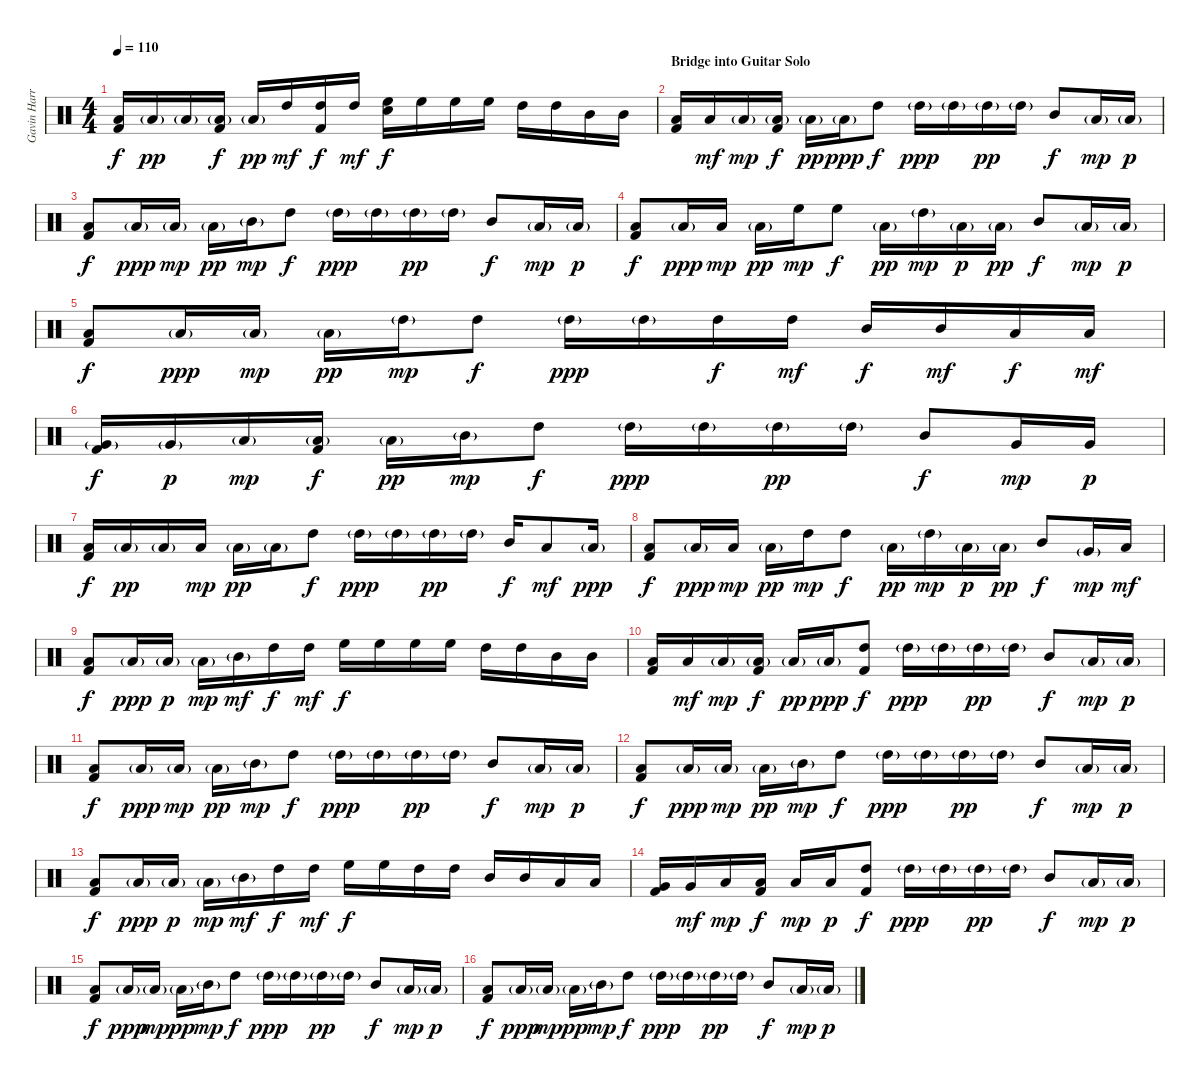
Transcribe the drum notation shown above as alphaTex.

\track ("Gavin Harrison - Drums" "Gavin Harr") {instrument percussion}
\staff {score}
\articulation defaults
\ts (4 4)
\tempo 110
\clef neutral
\ks c
("Low Floor Tom (hit)" "Kick (hit) 2").16{dy f} "Low Floor Tom (hit)"{g}.16{dy pp} "Low Floor Tom (hit)"{g}.16 ("Low Tom (hit)"{g} "Kick (hit) 2").16{dy f} "Low Tom (hit)"{g}.16{dy pp} "High Tom (hit)".16{dy mf} ("High Tom (hit)" "Kick (hit) 2").16{dy f} "High Tom (hit)".16{dy mf} ("High Floor Tom (hit)" "Electric Snare (hit)").16{dy f} "High Floor Tom (hit)".16 "High Floor Tom (hit)".16 "High Floor Tom (hit)".16 "High Tom (hit)".16 "High Tom (hit)".16 "Mid Tom (hit)".16 "Mid Tom (hit)".16 |
\section ("" "Bridge into Guitar Solo")
("Low Tom (hit)" "Kick (hit) 2").16 "Low Tom (hit)".16{dy mf} "Low Floor Tom (hit)"{g}.16{dy mp} ("Low Floor Tom (hit)"{g} "Kick (hit) 2").16{dy f} "Low Floor Tom (hit)"{g}.16{dy pp} "Low Floor Tom (hit)"{g}.16{dy ppp} "High Tom (hit)".8{dy f} "High Tom (hit)"{g}.16{dy ppp} "High Tom (hit)"{g}.16 "High Tom (hit)"{g}.16{dy pp} "High Tom (hit)"{g}.16 "Mid Tom (hit)".8{dy f} "Low Tom (hit)"{g}.16{dy mp} "Low Tom (hit)"{g}.16{dy p} |
("Low Floor Tom (hit)" "Kick (hit) 2").8{dy f} "Low Floor Tom (hit)"{g}.16{dy ppp} "Low Tom (hit)"{g}.16{dy mp} "Low Tom (hit)"{g}.16{dy pp} "Mid Tom (hit)"{g}.16{dy mp} "High Tom (hit)".8{dy f} "High Tom (hit)"{g}.16{dy ppp} "High Tom (hit)"{g}.16 "High Tom (hit)"{g}.16{dy pp} "High Tom (hit)"{g}.16 "Mid Tom (hit)".8{dy f} "Low Tom (hit)"{g}.16{dy mp} "Low Tom (hit)"{g}.16{dy p} |
("Low Floor Tom (hit)" "Kick (hit) 2").8{dy f} "Low Floor Tom (hit)"{g}.16{dy ppp} "Low Tom (hit)".16{dy mp} "Low Tom (hit)"{g}.16{dy pp} "High Floor Tom (hit)".16{dy mp} "High Floor Tom (hit)".8{dy f} "Low Tom (hit)"{g}.16{dy pp} "High Tom (hit)"{g}.16{dy mp} "Low Tom (hit)"{g}.16{dy p} "Low Tom (hit)"{g}.16{dy pp} "Mid Tom (hit)".8{dy f} "Low Tom (hit)"{g}.16{dy mp} "Low Tom (hit)"{g}.16{dy p} |
("Low Floor Tom (hit)" "Kick (hit) 2").8{dy f} "Low Floor Tom (hit)"{g}.16{dy ppp} "Low Tom (hit)"{g}.16{dy mp} "Low Tom (hit)"{g}.16{dy pp} "High Tom (hit)"{g}.16{dy mp} "High Tom (hit)".8{dy f} "High Tom (hit)"{g}.16{dy ppp} "High Tom (hit)"{g}.16 "High Tom (hit)".16{dy f} "High Tom (hit)".16{dy mf} "Mid Tom (hit)".16{dy f} "Mid Tom (hit)".16{dy mf} "Low Tom (hit)".16{dy f} "Low Tom (hit)".16{dy mf} |
("Very Low Tom (hit)"{g} "Kick (hit) 2").16{dy f} "Very Low Tom (hit)"{g}.16{dy p} "Low Floor Tom (hit)"{g}.16{dy mp} ("Low Floor Tom (hit)"{g} "Kick (hit) 2").16{dy f} "Low Floor Tom (hit)"{g}.16{dy pp} "Mid Tom (hit)"{g}.16{dy mp} "High Tom (hit)".8{dy f} "High Tom (hit)"{g}.16{dy ppp} "High Tom (hit)"{g}.16 "High Tom (hit)"{g}.16{dy pp} "High Tom (hit)"{g}.16 "Mid Tom (hit)".8{dy f} "Very Low Tom (hit)".16{dy mp} "Very Low Tom (hit)".16{dy p} |
("Low Floor Tom (hit)" "Kick (hit) 2").16{dy f} "Low Floor Tom (hit)"{g}.16{dy pp} "Low Floor Tom (hit)"{g}.16 "Low Tom (hit)".16{dy mp} "Low Tom (hit)"{g}.16{dy pp} "Low Tom (hit)"{g}.16 "High Tom (hit)".8{dy f} "High Tom (hit)"{g}.16{dy ppp} "High Tom (hit)"{g}.16 "High Tom (hit)"{g}.16{dy pp} "High Tom (hit)"{g}.16 "Mid Tom (hit)".16{dy f} "Low Floor Tom (hit)".8{dy mf} "Low Floor Tom (hit)"{g}.16{dy ppp} |
("Low Floor Tom (hit)" "Kick (hit) 2").8{dy f} "Low Floor Tom (hit)"{g}.16{dy ppp} "Low Tom (hit)".16{dy mp} "Low Tom (hit)"{g}.16{dy pp} "High Tom (hit)".16{dy mp} "High Tom (hit)".8{dy f} "Low Tom (hit)"{g}.16{dy pp} "High Tom (hit)"{g}.16{dy mp} "Low Tom (hit)"{g}.16{dy p} "Low Tom (hit)"{g}.16{dy pp} "Mid Tom (hit)".8{dy f} "Very Low Tom (hit)"{g}.16{dy mp} "Low Tom (hit)".16{dy mf} |
("Low Floor Tom (hit)" "Kick (hit) 2").8{dy f} "Low Floor Tom (hit)"{g}.16{dy ppp} "Low Tom (hit)"{g}.16{dy p} "Low Tom (hit)"{g}.16{dy mp} "Mid Tom (hit)"{g}.16{dy mf} "High Tom (hit)".16{dy f} "High Tom (hit)".16{dy mf} "High Floor Tom (hit)".16{dy f} "High Floor Tom (hit)".16 "High Floor Tom (hit)".16 "High Floor Tom (hit)".16 "High Tom (hit)".16 "High Tom (hit)".16 "Mid Tom (hit)".16 "Mid Tom (hit)".16 |
("Low Tom (hit)" "Kick (hit) 2").16 "Low Tom (hit)".16{dy mf} "Low Floor Tom (hit)"{g}.16{dy mp} ("Low Floor Tom (hit)"{g} "Kick (hit) 2").16{dy f} "Low Floor Tom (hit)"{g}.16{dy pp} "Low Floor Tom (hit)"{g}.16{dy ppp} ("High Tom (hit)" "Kick (hit) 2").8{dy f} "High Tom (hit)"{g}.16{dy ppp} "High Tom (hit)"{g}.16 "High Tom (hit)"{g}.16{dy pp} "High Tom (hit)"{g}.16 "Mid Tom (hit)".8{dy f} "Low Tom (hit)"{g}.16{dy mp} "Low Tom (hit)"{g}.16{dy p} |
("Low Floor Tom (hit)" "Kick (hit) 2").8{dy f} "Low Floor Tom (hit)"{g}.16{dy ppp} "Low Tom (hit)"{g}.16{dy mp} "Low Tom (hit)"{g}.16{dy pp} "Mid Tom (hit)"{g}.16{dy mp} "High Tom (hit)".8{dy f} "High Tom (hit)"{g}.16{dy ppp} "High Tom (hit)"{g}.16 "High Tom (hit)"{g}.16{dy pp} "High Tom (hit)"{g}.16 "Mid Tom (hit)".8{dy f} "Low Tom (hit)"{g}.16{dy mp} "Low Tom (hit)"{g}.16{dy p} |
("Low Floor Tom (hit)" "Kick (hit) 2").8{dy f} "Low Floor Tom (hit)"{g}.16{dy ppp} "Low Tom (hit)"{g}.16{dy mp} "Low Tom (hit)"{g}.16{dy pp} "Mid Tom (hit)"{g}.16{dy mp} "High Tom (hit)".8{dy f} "High Tom (hit)"{g}.16{dy ppp} "High Tom (hit)"{g}.16 "High Tom (hit)"{g}.16{dy pp} "High Tom (hit)"{g}.16 "Mid Tom (hit)".8{dy f} "Low Tom (hit)"{g}.16{dy mp} "Low Tom (hit)"{g}.16{dy p} |
("Low Floor Tom (hit)" "Kick (hit) 2").8{dy f} "Low Floor Tom (hit)"{g}.16{dy ppp} "Low Tom (hit)"{g}.16{dy p} "Low Tom (hit)"{g}.16{dy mp} "Mid Tom (hit)"{g}.16{dy mf} "High Tom (hit)".16{dy f} "High Tom (hit)".16{dy mf} "High Floor Tom (hit)".16{dy f} "High Floor Tom (hit)".16 "High Tom (hit)".16 "High Tom (hit)".16 "Mid Tom (hit)".16 "Mid Tom (hit)".16 "Low Tom (hit)".16 "Low Tom (hit)".16 |
("Very Low Tom (hit)" "Kick (hit) 2").16 "Very Low Tom (hit)".16{dy mf} "Low Floor Tom (hit)".16{dy mp} ("Low Floor Tom (hit)" "Kick (hit) 2").16{dy f} "Low Floor Tom (hit)".16{dy mp} "Low Floor Tom (hit)".16{dy p} ("High Tom (hit)" "Kick (hit) 2").8{dy f} "High Tom (hit)"{g}.16{dy ppp} "High Tom (hit)"{g}.16 "High Tom (hit)"{g}.16{dy pp} "High Tom (hit)"{g}.16 "Mid Tom (hit)".8{dy f} "Low Tom (hit)"{g}.16{dy mp} "Low Tom (hit)"{g}.16{dy p} |
("Low Floor Tom (hit)" "Kick (hit) 2").8{dy f} "Low Floor Tom (hit)"{g}.16{dy ppp} "Low Tom (hit)"{g}.16{dy mp} "Low Tom (hit)"{g}.16{dy pp} "Mid Tom (hit)"{g}.16{dy mp} "High Tom (hit)".8{dy f} "High Tom (hit)"{g}.16{dy ppp} "High Tom (hit)"{g}.16 "High Tom (hit)"{g}.16{dy pp} "High Tom (hit)"{g}.16 "Mid Tom (hit)".8{dy f} "Low Tom (hit)"{g}.16{dy mp} "Low Tom (hit)"{g}.16{dy p} |
("Low Floor Tom (hit)" "Kick (hit) 2").8{dy f} "Low Floor Tom (hit)"{g}.16{dy ppp} "Low Tom (hit)"{g}.16{dy mp} "Low Tom (hit)"{g}.16{dy pp} "Mid Tom (hit)"{g}.16{dy mp} "High Tom (hit)".8{dy f} "High Tom (hit)"{g}.16{dy ppp} "High Tom (hit)"{g}.16 "High Tom (hit)"{g}.16{dy pp} "High Tom (hit)"{g}.16 "Mid Tom (hit)".8{dy f} "Low Tom (hit)"{g}.16{dy mp} "Low Tom (hit)"{g}.16{dy p}
